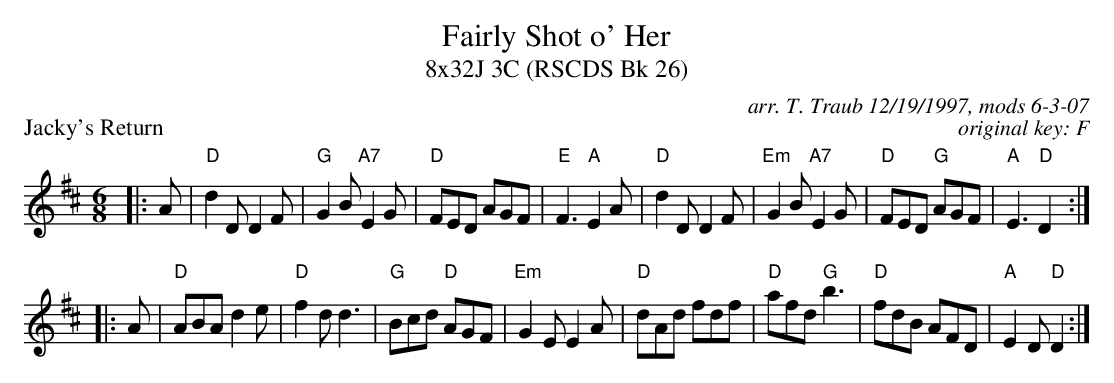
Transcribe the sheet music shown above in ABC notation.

X:1
T: Fairly Shot o' Her
T: 8x32J 3C (RSCDS Bk 26)
P: Jacky's Return
C: arr. T. Traub 12/19/1997, mods 6-3-07
C: original key: F
M: 6/8
K: D
L: 1/8
|: A|"D"d2 D D2 F|"G"G2 B "A7"E2 G|"D"FED AGF|"E"F3 "A"E2 A|"D"d2 D D2 F|"Em"G2 B "A7"E2 G|"D"FED "G"AGF|"A"E3 "D"D2 :|
|: A|"D"ABA d2 e|"D"f2 d d3|"G"Bcd "D"AGF|"Em"G2 E E2 A|"D"dAd fdf|"D"afd "G"b3|"D"fdB AFD|"A"E2 D "D"D2 :|
